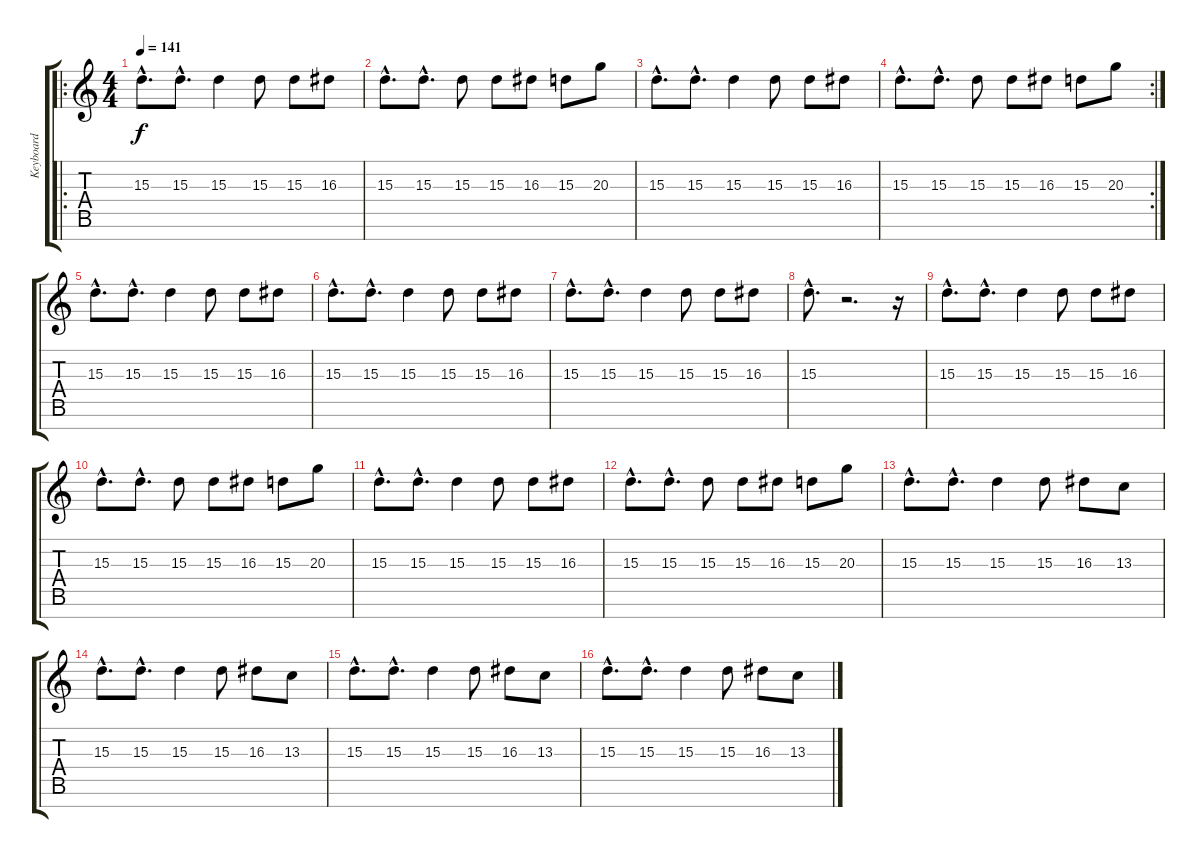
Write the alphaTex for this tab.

\track ("Keyboard" "Keyboard") {instrument stringensemble1}
\staff {score tabs}
\tuning (Ab4 Eb4 B3 Gb3 Db3 Ab2 B1) {hide}
\ro
\ts (4 4)
\tempo 141
\clef g2
\ks c
15.3{hac}.8{d dy f instrument orchestrahit} 15.3{hac}.8{d} 15.3.4 15.3.8 15.3.8 16.3.8 |
15.3{hac}.8{d} 15.3{hac}.8{d} 15.3.8 15.3.8 16.3.8 15.3.8 20.3.8 |
15.3{hac}.8{d instrument orchestrahit} 15.3{hac}.8{d} 15.3.4 15.3.8 15.3.8 16.3.8 |
\rc 2
15.3{hac}.8{d} 15.3{hac}.8{d} 15.3.8 15.3.8 16.3.8 15.3.8 20.3.8 |
15.3{hac}.8{d instrument orchestrahit} 15.3{hac}.8{d} 15.3.4 15.3.8 15.3.8 16.3.8 |
15.3{hac}.8{d} 15.3{hac}.8{d} 15.3.4 15.3.8 15.3.8 16.3.8 |
15.3{hac}.8{d} 15.3{hac}.8{d} 15.3.4 15.3.8 15.3.8 16.3.8 |
15.3{hac}.8{d} r.2{d} r.16 |
15.3{hac}.8{d instrument orchestrahit} 15.3{hac}.8{d} 15.3.4 15.3.8 15.3.8 16.3.8 |
15.3{hac}.8{d instrument orchestrahit} 15.3{hac}.8{d} 15.3.8 15.3.8 16.3.8 15.3.8 20.3.8 |
15.3{hac}.8{d} 15.3{hac}.8{d} 15.3.4 15.3.8 15.3.8 16.3.8 |
15.3{hac}.8{d} 15.3{hac}.8{d} 15.3.8 15.3.8 16.3.8 15.3.8 20.3.8 |
15.3{hac}.8{d instrument orchestrahit} 15.3{hac}.8{d} 15.3.4 15.3.8 16.3.8 13.3.8 |
15.3{hac}.8{d instrument orchestrahit} 15.3{hac}.8{d} 15.3.4 15.3.8 16.3.8 13.3.8 |
15.3{hac}.8{d instrument orchestrahit} 15.3{hac}.8{d} 15.3.4 15.3.8 16.3.8 13.3.8 |
15.3{hac}.8{d instrument orchestrahit} 15.3{hac}.8{d} 15.3.4 15.3.8 16.3.8 13.3.8
